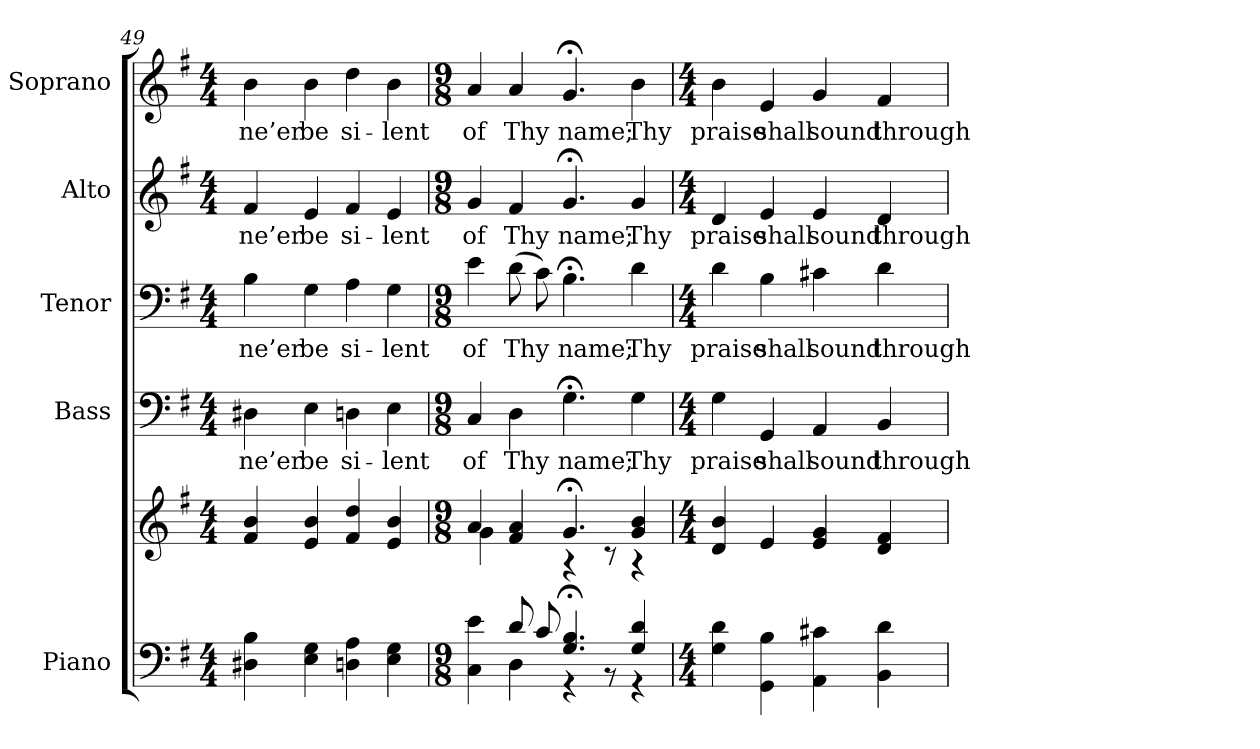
**kern	**kern	**kern	**text	**kern	**text	**kern	**text	**kern	**text
*part5	*part5	*part4	*part4	*part3	*part3	*part2	*part2	*part1	*part1
*staff6	*staff5	*staff4	*staff4	*staff3	*staff3	*staff2	*staff2	*staff1	*staff1
*I"Piano	*	*I"Bass	*	*I"Tenor	*	*I"Alto	*	*I"Soprano	*
*I'Pno.	*	*I'B.	*	*I'T.	*	*I'A.	*	*I'S.	*
*clefF4	*clefG2	*clefF4	*	*clefF4	*	*clefG2	*	*clefG2	*
*k[f#]	*k[f#]	*k[f#]	*	*k[f#]	*	*k[f#]	*	*k[f#]	*
*G:	*G:	*G:	*	*G:	*	*G:	*	*G:	*
*M4/4	*M4/4	*M4/4	*	*M4/4	*	*M4/4	*	*M4/4	*
=49	=49	=49	=49	=49	=49	=49	=49	=49	=49
!	!	!	!LO:LY:b:color=#000000	!	!	!	!	!	!
!	!	!	!	!	!LO:LY:b:color=#000000	!	!	!	!
!	!	!	!	!	!	!	!LO:LY:b:color=#000000	!	!
!	!	!	!	!	!	!	!	!	!LO:LY:b:color=#000000
4D#Xi\ 4Bi	4f#i/ 4bi	4D#Xi\	ne’er	4Bi\	ne’er	4f#i/	ne’er	4bi\	ne’er
!	!	!	!LO:LY:b:color=#000000	!	!	!	!	!	!
!	!	!	!	!	!LO:LY:b:color=#000000	!	!	!	!
!	!	!	!	!	!	!	!LO:LY:b:color=#000000	!	!
!	!	!	!	!	!	!	!	!	!LO:LY:b:color=#000000
4Ei\ 4Gi	4ei/ 4bi	4Ei\	be	4Gi\	be	4ei/	be	4bi\	be
!	!	!	!LO:LY:b:color=#000000	!	!	!	!	!	!
!	!	!	!	!	!LO:LY:b:color=#000000	!	!	!	!
!	!	!	!	!	!	!	!LO:LY:b:color=#000000	!	!
!	!	!	!	!	!	!	!	!	!LO:LY:b:color=#000000
4Dni\ 4Ai	4f#i/ 4ddi	4Dni\	si-	4Ai\	si-	4f#i/	si-	4ddi\	si-
!	!	!	!LO:LY:b:color=#000000	!	!	!	!	!	!
!	!	!	!	!	!LO:LY:b:color=#000000	!	!	!	!
!	!	!	!	!	!	!	!LO:LY:b:color=#000000	!	!
!	!	!	!	!	!	!	!	!	!LO:LY:b:color=#000000
4Ei\ 4Gi	4ei/ 4bi	4Ei\	-lent	4Gi\	-lent	4ei/	-lent	4bi\	-lent
=50	=50	=50	=50	=50	=50	=50	=50	=50	=50
*M9/8	*M9/8	*M9/8	*	*M9/8	*	*M9/8	*	*M9/8	*
*^	*^	*	*	*	*	*	*	*	*
!	!	!	!	!	!LO:LY:b:color=#000000	!	!	!	!	!	!
!	!	!	!	!	!	!	!LO:LY:b:color=#000000	!	!	!	!
!	!	!	!	!	!	!	!	!	!LO:LY:b:color=#000000	!	!
!	!	!	!	!	!	!	!	!	!	!	!LO:LY:b:color=#000000
4Ci\ 4ei	4ryy	4ai/	4gi\	4Ci/	of	4ei\	of	4gi/	of	4ai/	of
!	!	!	!	!	!LO:LY:b:color=#000000	!	!	!	!	!	!
!	!	!	!	!	!	!	!LO:LY:b:color=#000000	!	!	!	!
!	!	!	!	!	!	!	!	!	!LO:LY:b:color=#000000	!	!
!	!	!	!	!	!	!	!	!	!	!	!LO:LY:b:color=#000000
8di/	4Di\	4f#i/ 4ai	4ryy	4Di\	Thy	(8di\	Thy	4f#i/	Thy	4ai/	Thy
8ci/	.	.	.	.	.	8ci\)	.	.	.	.	.
!	!	!	!	!	!LO:LY:b:color=#000000	!	!	!	!	!	!
!	!	!	!	!	!	!	!LO:LY:b:color=#000000	!	!	!	!
!	!	!	!	!	!	!	!	!	!LO:LY:b:color=#000000	!	!
!	!	!	!	!	!	!	!	!	!	!	!LO:LY:b:color=#000000
4.Gi/; 4.Bi;	4r	4.g;i/	4r	4.G;i\	name;	4.B;i\	name;	4.g;i/	name;	4.g;i/	name;
.	8r	.	8r	.	.	.	.	.	.	.	.
!	!	!	!	!	!LO:LY:b:color=#000000	!	!	!	!	!	!
!	!	!	!	!	!	!	!LO:LY:b:color=#000000	!	!	!	!
!	!	!	!	!	!	!	!	!	!LO:LY:b:color=#000000	!	!
!	!	!	!	!	!	!	!	!	!	!	!LO:LY:b:color=#000000
4Gi/ 4di	4r	4gi/ 4bi	4r	4Gi\	Thy	4di\	Thy	4gi/	Thy	4bi\	Thy
*v	*v	*	*	*	*	*	*	*	*	*	*
*	*v	*v	*	*	*	*	*	*	*	*
!!LO:PB:g=z
=51	=51	=51	=51	=51	=51	=51	=51	=51	=51
*M4/4	*M4/4	*M4/4	*	*M4/4	*	*M4/4	*	*M4/4	*
*^	*^	*	*	*	*	*	*	*	*
!	!	!	!	!	!LO:LY:b:color=#000000	!	!	!	!	!	!
*v	*v	*	*	*	*	*	*	*	*	*	*
*	*v	*v	*	*	*	*	*	*	*	*
*^	*^	*	*	*	*	*	*	*	*
!	!	!	!	!	!	!	!LO:LY:b:color=#000000	!	!	!	!
*v	*v	*	*	*	*	*	*	*	*	*	*
*	*v	*v	*	*	*	*	*	*	*	*
*^	*^	*	*	*	*	*	*	*	*
!	!	!	!	!	!	!	!	!	!LO:LY:b:color=#000000	!	!
*v	*v	*	*	*	*	*	*	*	*	*	*
*	*v	*v	*	*	*	*	*	*	*	*
*^	*^	*	*	*	*	*	*	*	*
!	!	!	!	!	!	!	!	!	!	!	!LO:LY:b:color=#000000
*v	*v	*	*	*	*	*	*	*	*	*	*
*	*v	*v	*	*	*	*	*	*	*	*
4Gi\ 4di	4di/ 4bi	4Gi\	praise	4di\	praise	4di/	praise	4bi\	praise
!	!	!	!LO:LY:b:color=#000000	!	!	!	!	!	!
!	!	!	!	!	!LO:LY:b:color=#000000	!	!	!	!
!	!	!	!	!	!	!	!LO:LY:b:color=#000000	!	!
!	!	!	!	!	!	!	!	!	!LO:LY:b:color=#000000
4GGi\ 4Bi	4ei/	4GGi/	shall	4Bi\	shall	4ei/	shall	4ei/	shall
!	!	!	!LO:LY:b:color=#000000	!	!	!	!	!	!
!	!	!	!	!	!LO:LY:b:color=#000000	!	!	!	!
!	!	!	!	!	!	!	!LO:LY:b:color=#000000	!	!
!	!	!	!	!	!	!	!	!	!LO:LY:b:color=#000000
4AAi\ 4c#Xi	4ei/ 4gi	4AAi/	sound	4c#Xi\	sound	4ei/	sound	4gi/	sound
!	!	!	!LO:LY:b:color=#000000	!	!	!	!	!	!
!	!	!	!	!	!LO:LY:b:color=#000000	!	!	!	!
!	!	!	!	!	!	!	!LO:LY:b:color=#000000	!	!
!	!	!	!	!	!	!	!	!	!LO:LY:b:color=#000000
4BBi\ 4di	4di/ 4f#i	4BBi/	through	4di\	through	4di/	through	4f#i/	through
=	=	=	=	=	=	=	=	=	=
*-	*-	*-	*-	*-	*-	*-	*-	*-	*-
